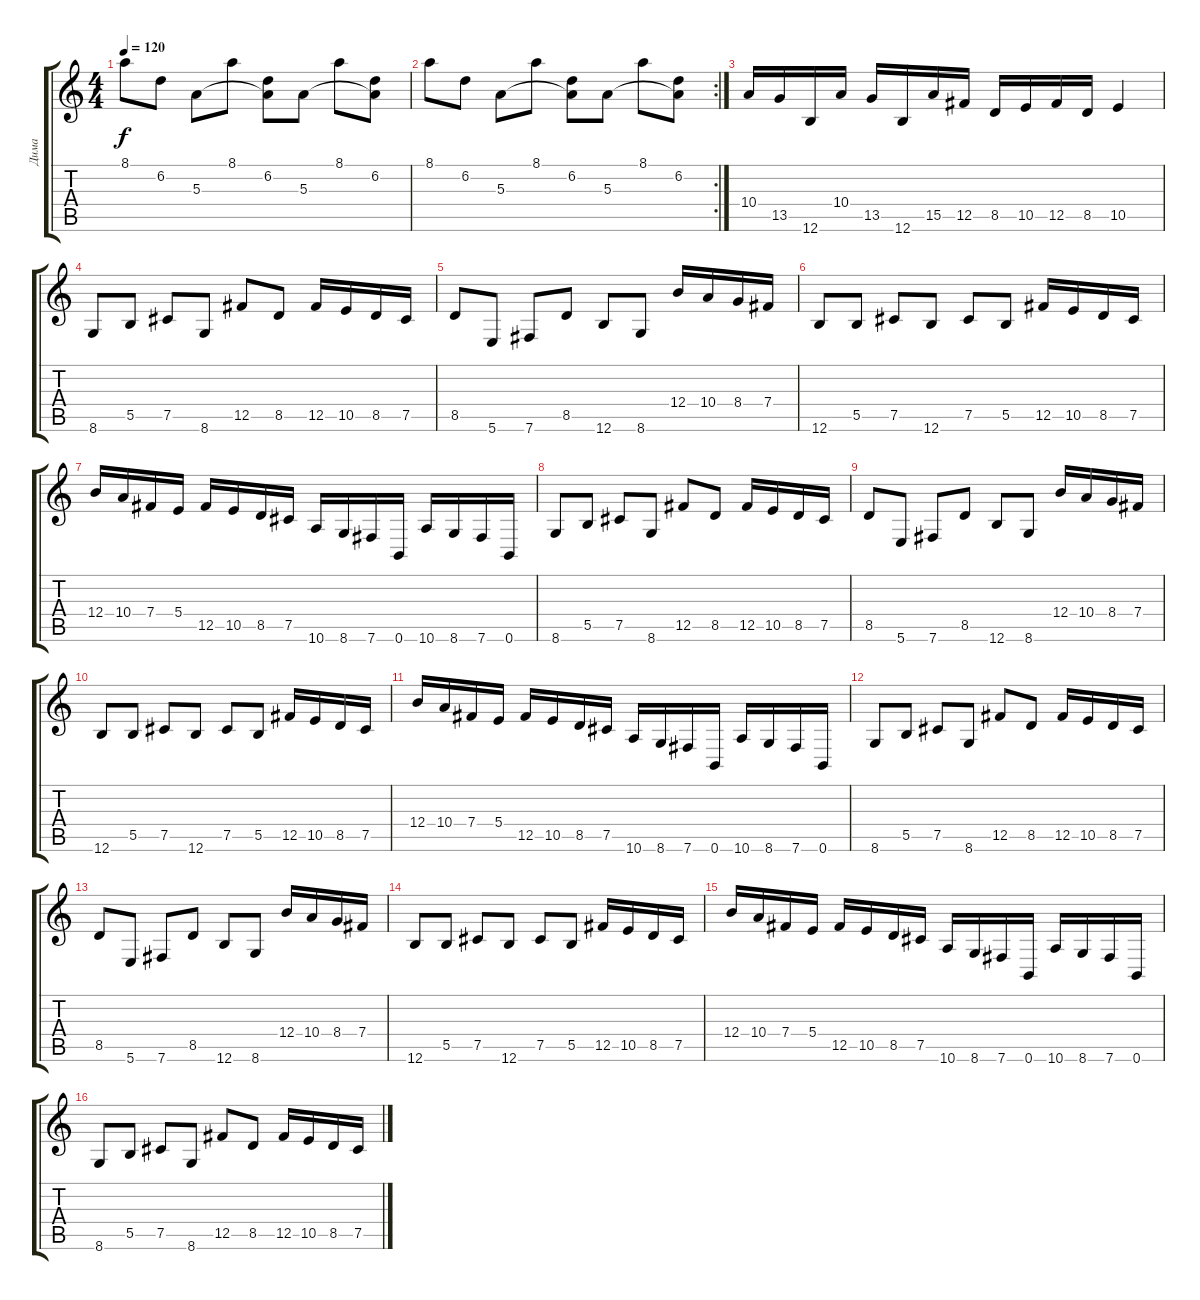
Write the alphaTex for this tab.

\track ("Дима" "Дима") {instrument distortionguitar}
\staff {score tabs}
\tuning (Db4 Ab3 E3 B2 Gb2 B1) {hide}
\ts (4 4)
\tempo 120
\clef g2
\ks c
8.1.8{dy f} 6.2.8 5.3.8 8.1.8 (6.2 5.3{t}).8 5.3.8 8.1.8 (6.2 5.3{t}).8 |
\rc 2
8.1.8 6.2.8 5.3.8 8.1.8 (6.2 5.3{t}).8 5.3.8 8.1.8 (6.2 5.3{t}).8 |
10.4.16 13.5.16 12.6.16 10.4.16 13.5.16 12.6.16 15.5.16 12.5.16 8.5.16 10.5.16 12.5.16 8.5.16 10.5.4 |
8.6.8 5.5.8 7.5.8 8.6.8 12.5.8 8.5.8 12.5.16 10.5.16 8.5.16 7.5.16 |
8.5.8 5.6.8 7.6.8 8.5.8 12.6.8 8.6.8 12.4.16 10.4.16 8.4.16 7.4.16 |
12.6.8 5.5.8 7.5.8 12.6.8 7.5.8 5.5.8 12.5.16 10.5.16 8.5.16 7.5.16 |
12.4.16 10.4.16 7.4.16 5.4.16 12.5.16 10.5.16 8.5.16 7.5.16 10.6.16 8.6.16 7.6.16 0.6.16 10.6.16 8.6.16 7.6.16 0.6.16 |
8.6.8 5.5.8 7.5.8 8.6.8 12.5.8 8.5.8 12.5.16 10.5.16 8.5.16 7.5.16 |
8.5.8 5.6.8 7.6.8 8.5.8 12.6.8 8.6.8 12.4.16 10.4.16 8.4.16 7.4.16 |
12.6.8 5.5.8 7.5.8 12.6.8 7.5.8 5.5.8 12.5.16 10.5.16 8.5.16 7.5.16 |
12.4.16 10.4.16 7.4.16 5.4.16 12.5.16 10.5.16 8.5.16 7.5.16 10.6.16 8.6.16 7.6.16 0.6.16 10.6.16 8.6.16 7.6.16 0.6.16 |
8.6.8 5.5.8 7.5.8 8.6.8 12.5.8 8.5.8 12.5.16 10.5.16 8.5.16 7.5.16 |
8.5.8 5.6.8 7.6.8 8.5.8 12.6.8 8.6.8 12.4.16 10.4.16 8.4.16 7.4.16 |
12.6.8 5.5.8 7.5.8 12.6.8 7.5.8 5.5.8 12.5.16 10.5.16 8.5.16 7.5.16 |
12.4.16 10.4.16 7.4.16 5.4.16 12.5.16 10.5.16 8.5.16 7.5.16 10.6.16 8.6.16 7.6.16 0.6.16 10.6.16 8.6.16 7.6.16 0.6.16 |
8.6.8 5.5.8 7.5.8 8.6.8 12.5.8 8.5.8 12.5.16 10.5.16 8.5.16 7.5.16
